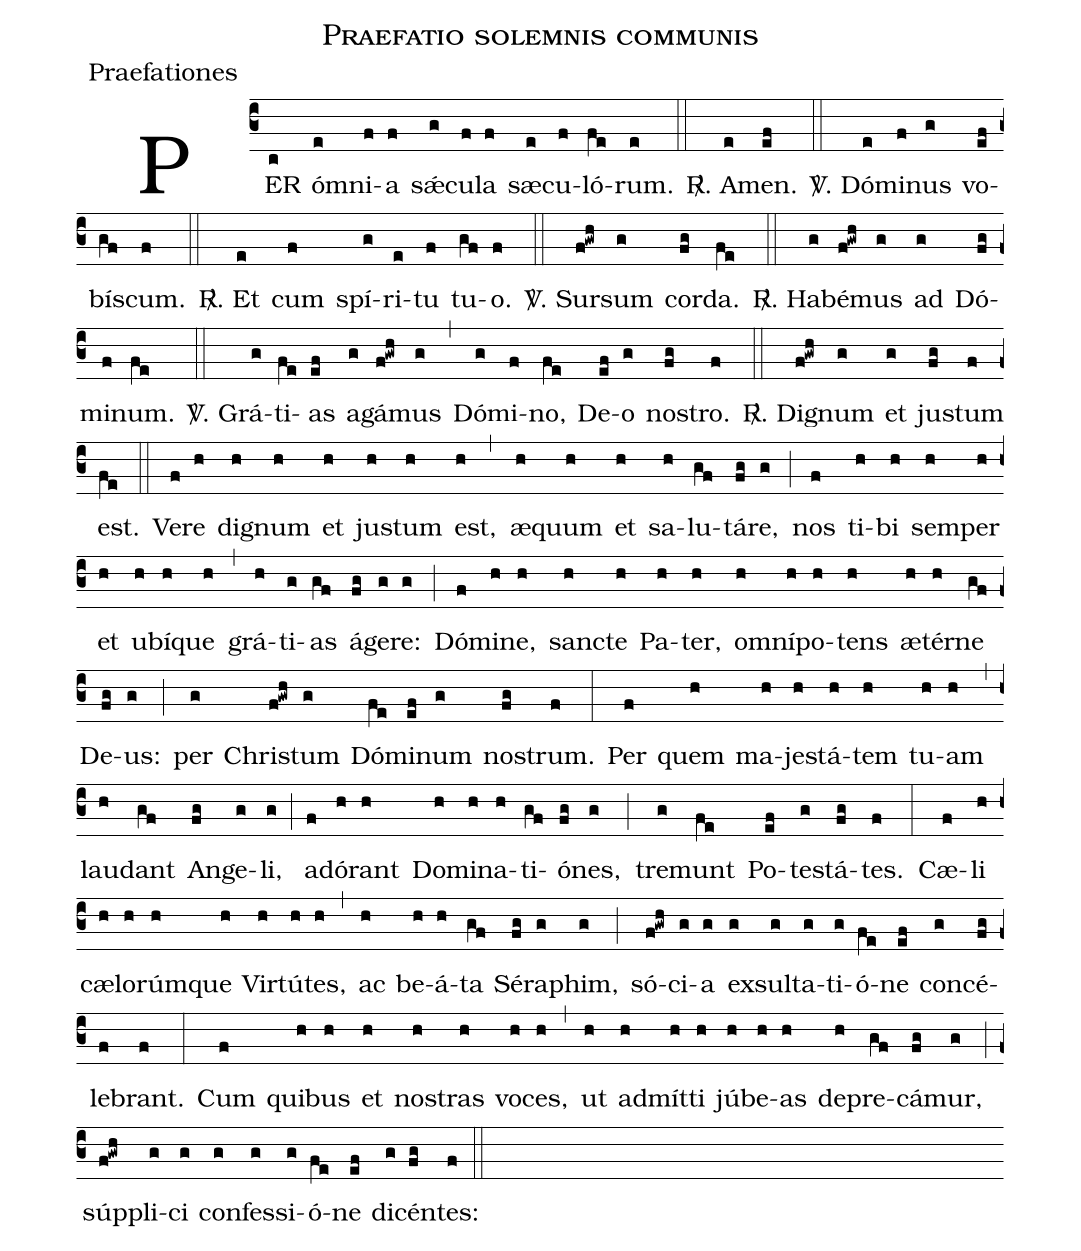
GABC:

name:Praefatio solemnis communis;
office-part:Praefationes;
%%
(c3)PER(c) óm(e)ni(f)a(f) sǽ(g)cu(f)la(f) sæ(e)cu(f)ló(fe)rum.(e) (::)

<sp>R/</sp>. A(e)men.(ef) (::)

<sp>V/</sp>. Dó(e)mi(f)nus(g) vo(ef)bís(gf)cum.(f) (::)

<sp>R/</sp>. Et(e) cum(f) spí(g)ri(e)tu(f) tu(gf)o.(f) (::)

<sp>V/</sp>. Sur(f!gwh)sum(g) cor(fg)da.(fe) (::)

<sp>R/</sp>. Ha(g)bé(f!gwh)mus(g) ad(g) Dó(fg)mi(f)num.(fe) (::)

<sp>V/</sp>. Grá(g)ti(fe)as(ef) a(g)gá(f!gwh)mus(g) (,) Dó(g)mi(f)no,(fe) De(ef)o(g) no(fg)stro.(f) (::)

<sp>R/</sp>. Di(f!gwh)gnum(g) et(g) ju(fg)stum(f) est.(fe) (::)
Ve(f)re(h) di(h)gnum(h) et(h) ju(h)stum(h) est,(h) (,) æ(h)quum(h) et(h) sa(h)lu(gf)tá(fg)re,(g) (;)
nos(f) ti(h)bi(h) sem(h)per(h) et(h) u(h)bí(h)que(h) (,) grá(h)ti(g)as(gf) á(fg)ge(g)re:(g) (;)
Dó(f)mi(h)ne,(h) san(h)cte(h) Pa(h)ter,(h) om(h)ní(h)po(h)tens(h) æ(h)tér(h)ne(gf) De(fg)us:(g) (;)
per(g) Chri(f!gwh)stum(g) Dó(fe)mi(ef)num(g) no(fg)strum.(f) (:)
Per(f) quem(h) ma(h)je(h)stá(h)tem(h) tu(h)am(h) (,) lau(h)dant(gf) An(fg)ge(g)li,(g) (;)
a(f)dó(h)rant(h) Do(h)mi(h)na(h)ti(gf)ó(fg)nes,(g) (;) tre(g)munt(fe) Po(ef)te(g)stá(fg)tes.(f) (:)
Cæ(f)li(h) cæ(h)lo(h)rúm(h)que(h) Vir(h)tú(h)tes,(h) (,) ac(h) be(h)á(h)ta(gf) Sé(fg)ra(g)phim,(g) (;)
só(f!gwh)ci(g)a(g) ex(g)sul(g)ta(g)ti(g)ó(fe)ne(ef) con(g)cé(fg)le(f)brant.(f) (:)
Cum(f) qui(h)bus(h) et(h) no(h)stras(h) vo(h)ces,(h) (,)
ut(h) ad(h)mít(h)ti(h) jú(h)be(h)as(h) de(h)pre(gf)cá(fg)mur,(g) (;)
súp(f!gwh)pli(g)ci(g) con(g)fes(g)si(g)ó(fe)ne(ef) di(g)cén(fg)tes:(f) (::)
